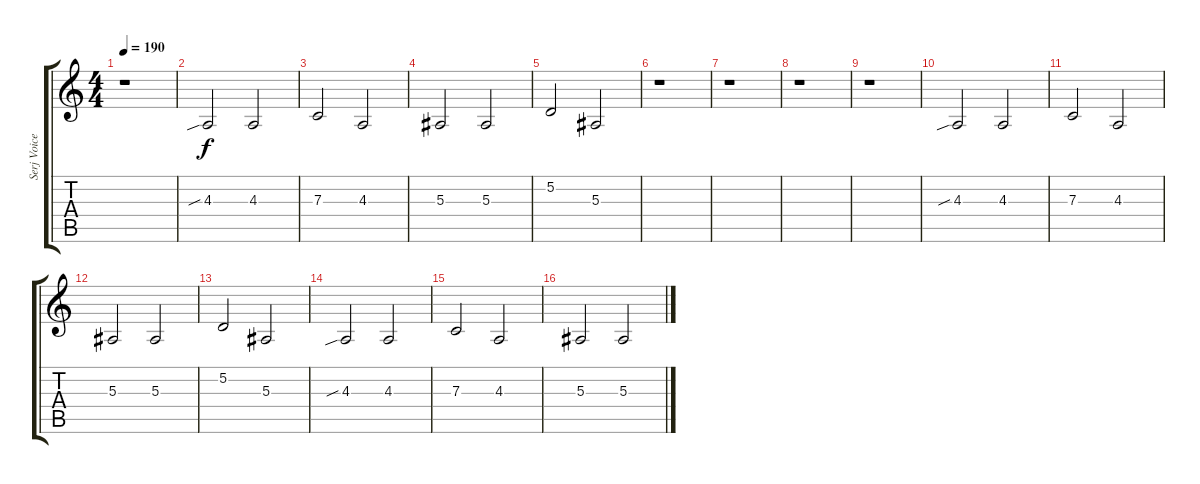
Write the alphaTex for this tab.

\track ("Serj Voice" "Serj Voice") {instrument oboe}
\staff {score tabs}
\tuning (D4 A3 F3 C3 G2 C2) {hide}
\ts (4 4)
\tempo 190
\clef g2
\ks c
r.1{dy f} |
4.3{sib}.2{volume 16} 4.3.2 |
7.3.2 4.3.2 |
5.3.2 5.3.2 |
5.2.2 5.3.2 |
r.1 |
r.1 |
r.1 |
r.1 |
4.3{sib}.2 4.3.2 |
7.3.2 4.3.2 |
5.3.2 5.3.2 |
5.2.2 5.3.2 |
4.3{sib}.2 4.3.2 |
7.3.2 4.3.2 |
5.3.2 5.3.2
